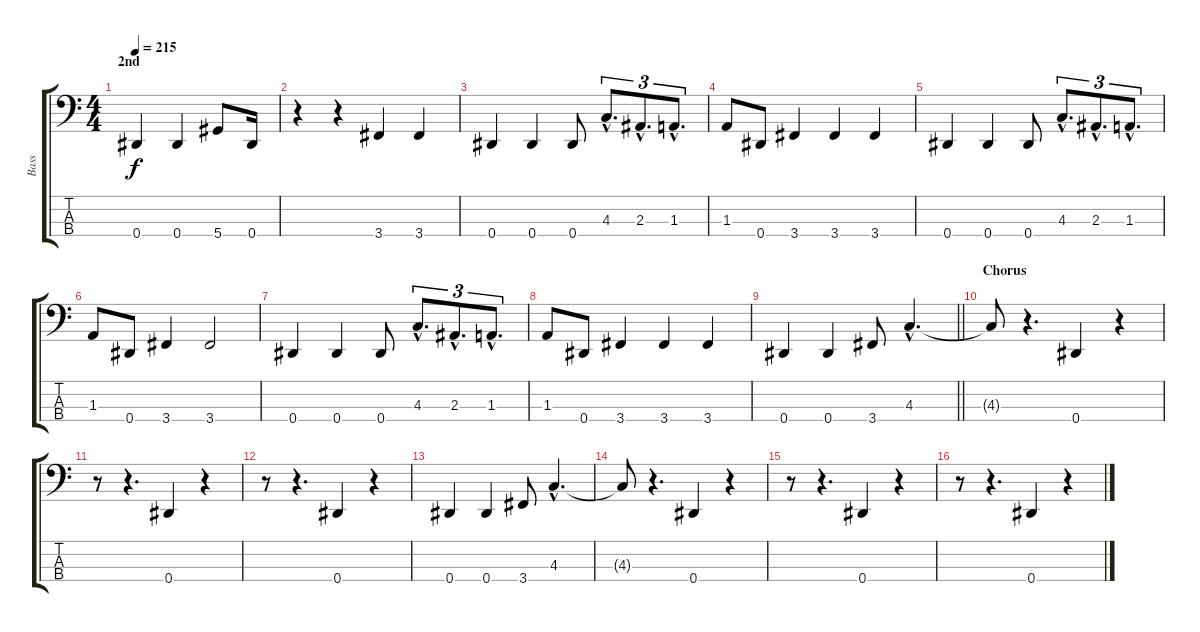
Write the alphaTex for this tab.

\track ("Bass" "Bass") {instrument electricbasspick}
\staff {score tabs}
\tuning (Gb2 Db2 Ab1 Eb1) {hide}
\ts (4 4)
\section ("" "2nd")
\tempo 215
\clef f4
\ks c
0.4.4{dy f instrument electricbasspick} 0.4.4 5.4.8 0.4.16 |
r.4 r.4 3.4.4 3.4.4 |
0.4.4 0.4.4 0.4.8 4.3{hac}.8{d tu (3 2)} 2.3{hac}.8{d tu (3 2)} 1.3{hac}.8{d tu (3 2)} |
1.3.8 0.4.8 3.4.4 3.4.4 3.4.4 |
0.4.4 0.4.4 0.4.8 4.3{hac}.8{d tu (3 2)} 2.3{hac}.8{d tu (3 2)} 1.3{hac}.8{d tu (3 2)} |
1.3.8 0.4.8 3.4.4 3.4.2 |
0.4.4 0.4.4 0.4.8 4.3{hac}.8{d tu (3 2)} 2.3{hac}.8{d tu (3 2)} 1.3{hac}.8{d tu (3 2)} |
1.3.8 0.4.8 3.4.4 3.4.4 3.4.4 |
\barLineRight lightlight
0.4.4 0.4.4 3.4.8 4.3{hac}.4{d} |
\section ("" "Chorus")
4.3{t}.8 r.4{d} 0.4.4 r.4 |
r.8 r.4{d} 0.4.4 r.4 |
r.8 r.4{d} 0.4.4 r.4 |
0.4.4 0.4.4 3.4.8 4.3{hac}.4{d} |
4.3{t}.8 r.4{d} 0.4.4 r.4 |
r.8 r.4{d} 0.4.4 r.4 |
r.8 r.4{d} 0.4.4 r.4
